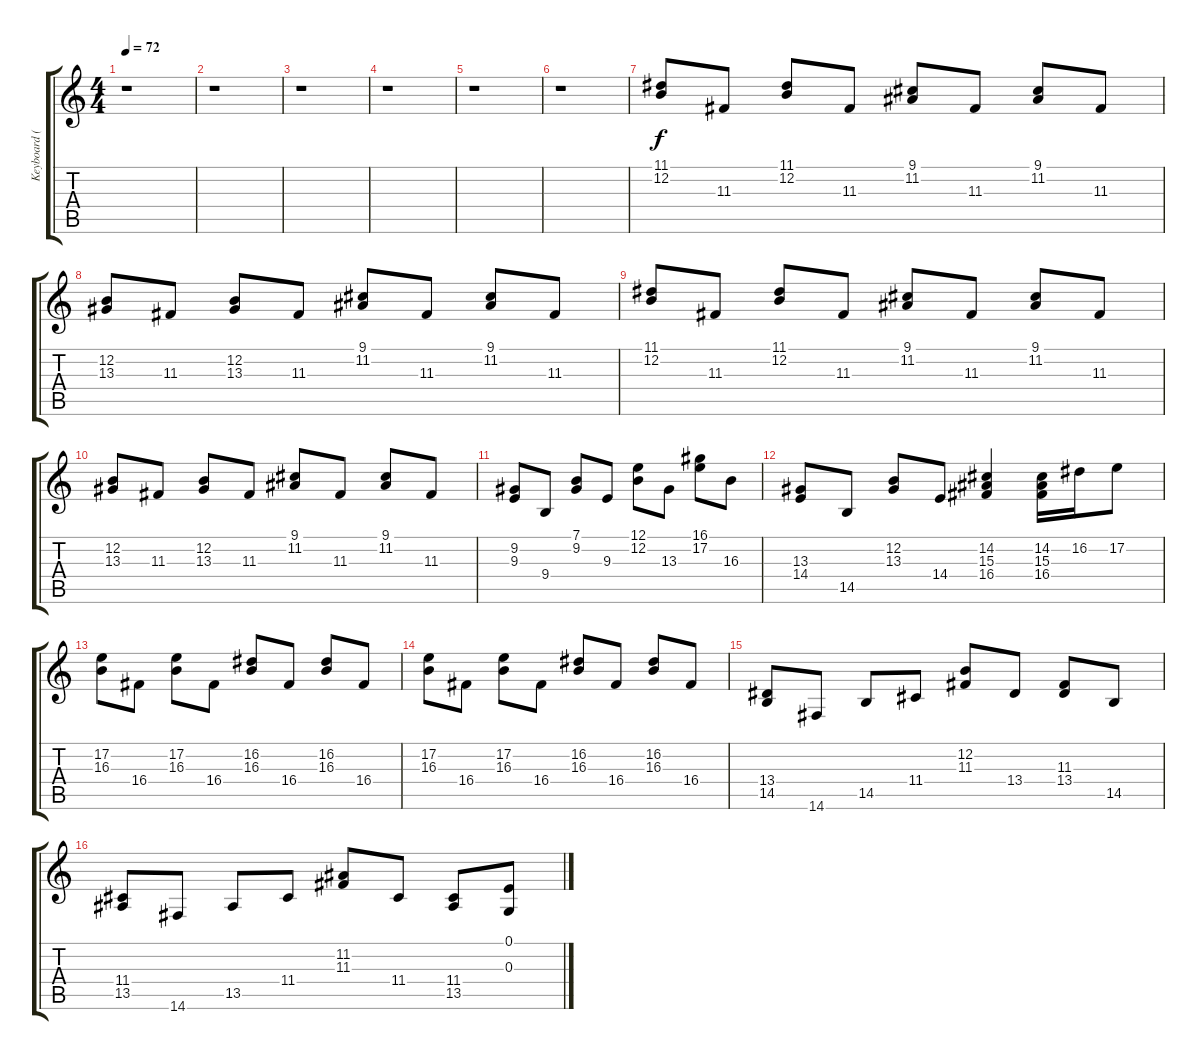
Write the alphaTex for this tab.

\track ("Keyboard (Left)" "Keyboard (") {instrument acousticgrandpiano}
\staff {score tabs}
\tuning (E4 B3 G3 D3 A2 E2) {hide}
\ts (4 4)
\tempo 72
\clef g2
\ks c
r.1{dy f instrument acousticgrandpiano} |
r.1 |
r.1 |
r.1 |
r.1 |
r.1 |
(11.1 12.2).8 11.3.8 (11.1 12.2).8 11.3.8 (9.1 11.2).8 11.3.8 (9.1 11.2).8 11.3.8 |
(12.2 13.3).8 11.3.8 (12.2 13.3).8 11.3.8 (9.1 11.2).8 11.3.8 (9.1 11.2).8 11.3.8 |
(11.1 12.2).8 11.3.8 (11.1 12.2).8 11.3.8 (9.1 11.2).8 11.3.8 (9.1 11.2).8 11.3.8 |
(12.2 13.3).8 11.3.8 (12.2 13.3).8 11.3.8 (9.1 11.2).8 11.3.8 (9.1 11.2).8 11.3.8 |
(9.2 9.3).8 9.4.8 (7.1 9.2).8 9.3.8 (12.1 12.2).8 13.3.8 (16.1 17.2).8 16.3.8 |
(13.3 14.4).8 14.5.8 (12.2 13.3).8 14.4.8 (14.2 15.3 16.4).4 (14.2 15.3 16.4).16 16.2.16 17.2.8 |
(17.2 16.3).8 16.4.8 (17.2 16.3).8 16.4.8 (16.2 16.3).8 16.4.8 (16.2 16.3).8 16.4.8 |
(17.2 16.3).8 16.4.8 (17.2 16.3).8 16.4.8 (16.2 16.3).8 16.4.8 (16.2 16.3).8 16.4.8 |
(13.4 14.5).8 14.6.8 14.5.8 11.4.8 (12.2 11.3).8 13.4.8 (11.3 13.4).8 14.5.8 |
(11.4 13.5).8 14.6.8 13.5.8 11.4.8 (11.2 11.3).8 11.4.8 (11.4 13.5).8 (0.1 0.3).8
